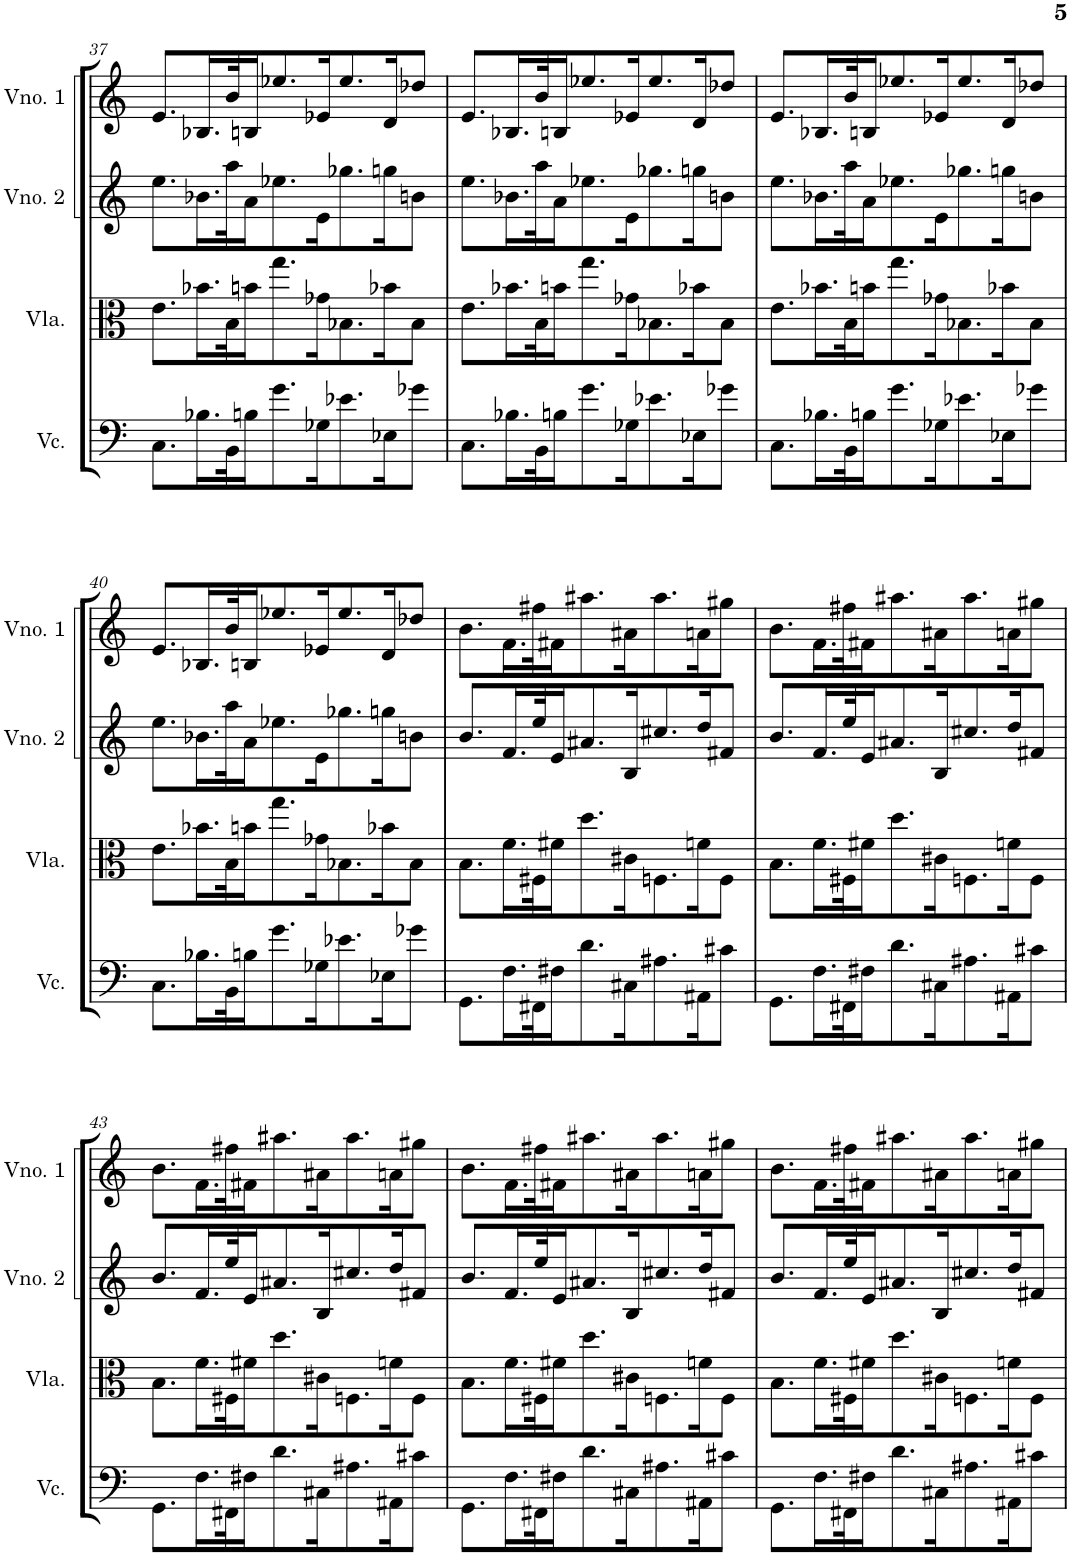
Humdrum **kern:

**kern	**kern	**kern	**kern
*part4	*part3	*part2	*part1
*staff4	*staff3	*staff2	*staff1
*I"Violoncelo	*I"Viola	*I"Violino 2	*I"Violino 1
*I'Vc.	*I'Vla.	*I'Vno. 2	*I'Vno. 1
!!LO:PB:g=z
*clefF4	*clefC3	*clefG2	*clefG2
*k[]	*k[]	*k[]	*k[]
*M4/4	*M4/4	*M4/4	*M4/4
=37	=37	=37	=37
8.C\L	8.e\L	8.ee\L	8.e/L
16.B-X\L	16.b-X\L	16.b-X\L	16.B-X/L
32BB\K	32B\K	32aa\K	32b/K
16Bn\J	16bn\J	16a\J	16Bn/J
8.g\	8.gg\	8.ee-X\	8.ee-X/
16G-X\K	16g-X\K	16e\K	16e-X/K
8.e-X\	8.B-X\	8.gg-X\	8.ee-/
16E-X\K	16b-X\K	16ggn\K	16d/K
8g-X\J	8B-\J	8bn\J	8dd-X/J
=38	=38	=38	=38
8.C\L	8.e\L	8.ee\L	8.e/L
16.B-X\L	16.b-X\L	16.b-X\L	16.B-X/L
32BB\K	32B\K	32aa\K	32b/K
16Bn\J	16bn\J	16a\J	16Bn/J
8.g\	8.gg\	8.ee-X\	8.ee-X/
16G-X\K	16g-X\K	16e\K	16e-X/K
8.e-X\	8.B-X\	8.gg-X\	8.ee-/
16E-X\K	16b-X\K	16ggn\K	16d/K
8g-X\J	8B-\J	8bn\J	8dd-X/J
=39	=39	=39	=39
8.C\L	8.e\L	8.ee\L	8.e/L
16.B-X\L	16.b-X\L	16.b-X\L	16.B-X/L
32BB\K	32B\K	32aa\K	32b/K
16Bn\J	16bn\J	16a\J	16Bn/J
8.g\	8.gg\	8.ee-X\	8.ee-X/
16G-X\K	16g-X\K	16e\K	16e-X/K
8.e-X\	8.B-X\	8.gg-X\	8.ee-/
16E-X\K	16b-X\K	16ggn\K	16d/K
8g-X\J	8B-\J	8bn\J	8dd-X/J
!!LO:LB:g=z
=40	=40	=40	=40
8.C\L	8.e\L	8.ee\L	8.e/L
16.B-X\L	16.b-X\L	16.b-X\L	16.B-X/L
32BB\K	32B\K	32aa\K	32b/K
16Bn\J	16bn\J	16a\J	16Bn/J
8.g\	8.gg\	8.ee-X\	8.ee-X/
16G-X\K	16g-X\K	16e\K	16e-X/K
8.e-X\	8.B-X\	8.gg-X\	8.ee-/
16E-X\K	16b-X\K	16ggn\K	16d/K
8g-X\J	8B-\J	8bn\J	8dd-X/J
=41	=41	=41	=41
8.GG\L	8.B\L	8.b/L	8.b\L
16.F\L	16.f\L	16.f/L	16.f\L
32FF#X\K	32F#X\K	32ee/K	32ff#X\K
16F#X\J	16f#X\J	16e/J	16f#X\J
8.d\	8.dd\	8.a#X/	8.aa#X\
16C#X\K	16c#X\K	16B/K	16a#X\K
8.A#X\	8.Fn\	8.cc#X/	8.aa#\
16AA#X\K	16fn\K	16dd/K	16an\K
8c#X\J	8F\J	8f#X/J	8gg#X\J
=42	=42	=42	=42
8.GG\L	8.B\L	8.b/L	8.b\L
16.F\L	16.f\L	16.f/L	16.f\L
32FF#X\K	32F#X\K	32ee/K	32ff#X\K
16F#X\J	16f#X\J	16e/J	16f#X\J
8.d\	8.dd\	8.a#X/	8.aa#X\
16C#X\K	16c#X\K	16B/K	16a#X\K
8.A#X\	8.Fn\	8.cc#X/	8.aa#\
16AA#X\K	16fn\K	16dd/K	16an\K
8c#X\J	8F\J	8f#X/J	8gg#X\J
!!LO:LB:g=z
=43	=43	=43	=43
8.GG\L	8.B\L	8.b/L	8.b\L
16.F\L	16.f\L	16.f/L	16.f\L
32FF#X\K	32F#X\K	32ee/K	32ff#X\K
16F#X\J	16f#X\J	16e/J	16f#X\J
8.d\	8.dd\	8.a#X/	8.aa#X\
16C#X\K	16c#X\K	16B/K	16a#X\K
8.A#X\	8.Fn\	8.cc#X/	8.aa#\
16AA#X\K	16fn\K	16dd/K	16an\K
8c#X\J	8F\J	8f#X/J	8gg#X\J
=44	=44	=44	=44
8.GG\L	8.B\L	8.b/L	8.b\L
16.F\L	16.f\L	16.f/L	16.f\L
32FF#X\K	32F#X\K	32ee/K	32ff#X\K
16F#X\J	16f#X\J	16e/J	16f#X\J
8.d\	8.dd\	8.a#X/	8.aa#X\
16C#X\K	16c#X\K	16B/K	16a#X\K
8.A#X\	8.Fn\	8.cc#X/	8.aa#\
16AA#X\K	16fn\K	16dd/K	16an\K
8c#X\J	8F\J	8f#X/J	8gg#X\J
=45	=45	=45	=45
8.GG\L	8.B\L	8.b/L	8.b\L
16.F\L	16.f\L	16.f/L	16.f\L
32FF#X\K	32F#X\K	32ee/K	32ff#X\K
16F#X\J	16f#X\J	16e/J	16f#X\J
8.d\	8.dd\	8.a#X/	8.aa#X\
16C#X\K	16c#X\K	16B/K	16a#X\K
8.A#X\	8.Fn\	8.cc#X/	8.aa#\
16AA#X\K	16fn\K	16dd/K	16an\K
8c#X\J	8F\J	8f#X/J	8gg#X\J
=	=	=	=
*-	*-	*-	*-
